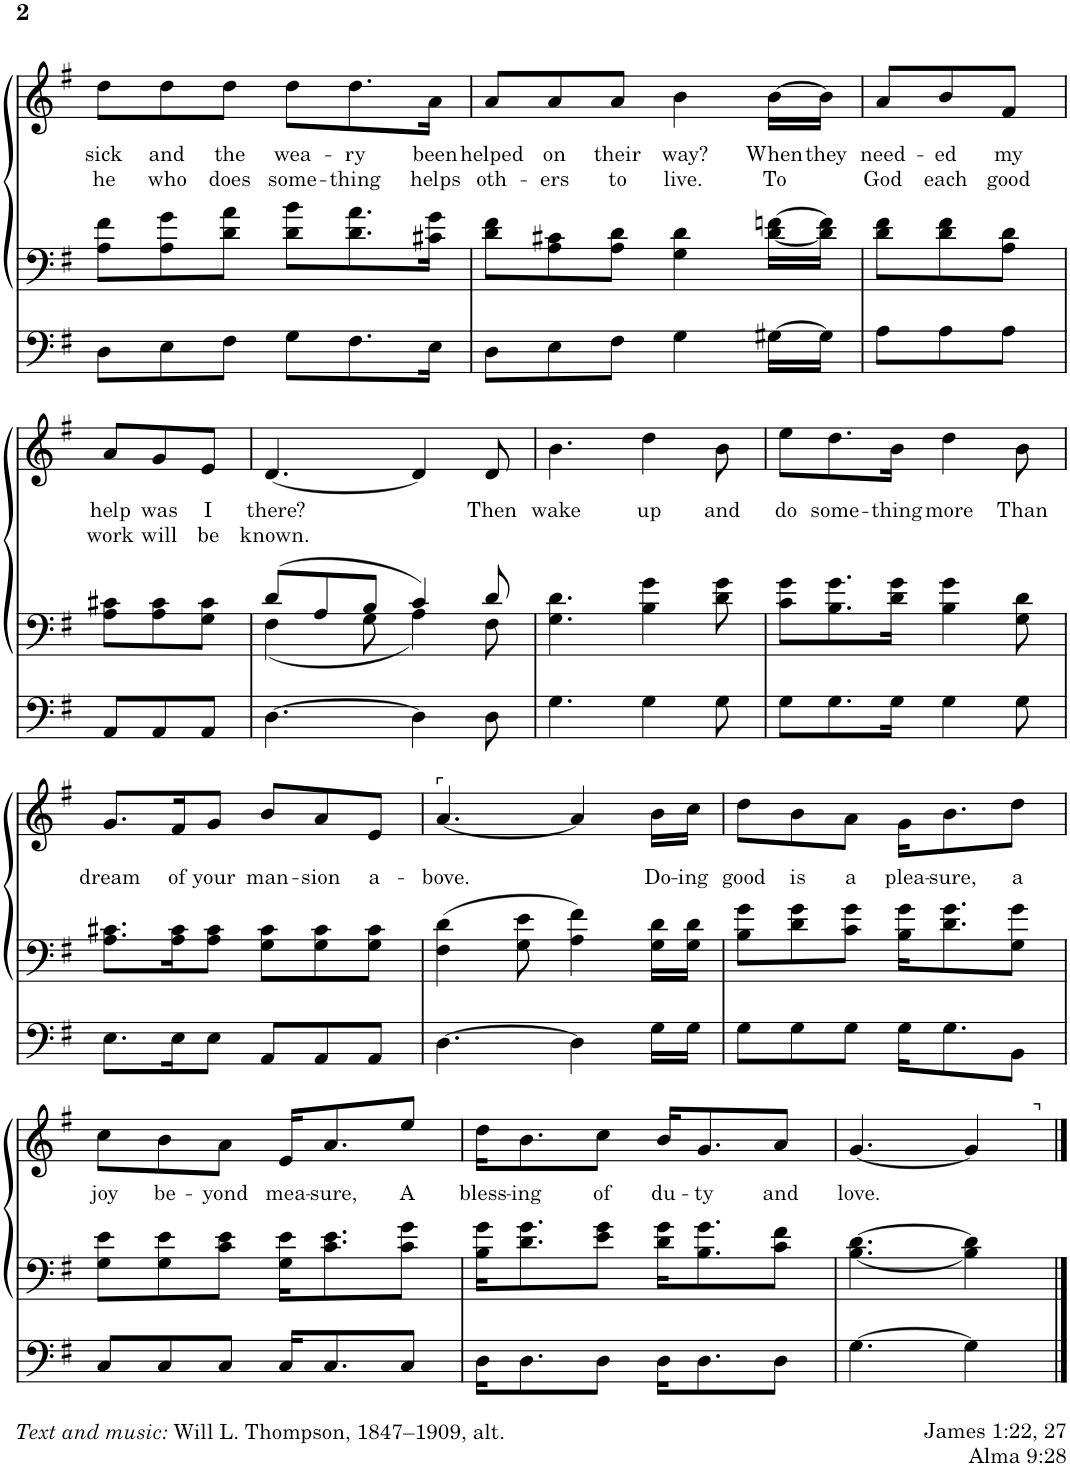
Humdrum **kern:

**kern	**kern	**kern	**text	**text
*part1	*part1	*part1	*part1	*part1
*staff3	*staff2	*staff1	*staff1	*staff1
*I"Organ	*	*	*	*
*I'Org.	*	*	*	*
!!LO:PB:g=z
*clefF4	*clefF4	*clefG2	*	*
*k[f#]	*k[f#]	*k[f#]	*	*
*M6/8	*M6/8	*M6/8	*	*
=14	=14	=14	=14	=14
!	!	!	!LO:LY:b	!LO:LY:b
8D\L	8A\ 8f#\L	8dd\L	sick	he
!	!	!	!LO:LY:b	!LO:LY:b
8E\	8A\ 8g\	8dd\	and	who
!	!	!	!LO:LY:b	!LO:LY:b
8F#\J	8d\ 8a\J	8dd\J	the	does
!	!	!	!LO:LY:b	!LO:LY:b
8G\L	8d\ 8b\L	8dd\L	wea-	some-
!	!	!	!LO:LY:b	!LO:LY:b
8.F#\	8.d\ 8.a\	8.dd\	-ry	-thing
!	!	!	!LO:LY:b	!LO:LY:b
16E\Jk	16c#X\ 16g\Jk	16a\Jk	been	helps
=15	=15	=15	=15	=15
!	!	!	!LO:LY:b	!LO:LY:b
8D\L	8d\ 8f#\L	8a/L	helped	oth-
!	!	!	!LO:LY:b	!LO:LY:b
8E\	8A\ 8c#X\	8a/	on	-ers
!	!	!	!LO:LY:b	!LO:LY:b
8F#\J	8A\ 8d\J	8a/J	their	to
!	!	!	!LO:LY:b	!LO:LY:b
4G\	4G\ 4d\	4b\	way?	live.
!	!	!	!LO:LY:b	!LO:LY:b
[16G#X\LL	[16d\ [16fn\LL	[16b\LL	When	To
!	!	!	!LO:LY:b	!
16G#\JJ]	16d\] 16f\]JJ	16b\JJ]	they	.
=16	=16	=16	=16	=16
!	!	!	!LO:LY:b	!LO:LY:b
8A\L	8d\ 8f#\L	8a/L	need-	God
!	!	!	!LO:LY:b	!LO:LY:b
8A\	8d\ 8f#\	8b/	-ed	each
!	!	!	!LO:LY:b	!LO:LY:b
8A\J	8A\ 8d\J	8f#/J	my	good
!!LO:LB:g=z
=17	=17	=17	=17	=17
!	!	!	!LO:LY:b	!LO:LY:b
8AA/L	8A\ 8c#X\L	8a/L	help	work
!	!	!	!LO:LY:b	!LO:LY:b
8AA/	8A\ 8c#\	8g/	was	will
!	!	!	!LO:LY:b	!LO:LY:b
8AA/J	8G\ 8c#\J	8e/J	I	be
=18	=18	=18	=18	=18
*	*^	*	*	*
!	!	!	!	!LO:LY:b	!LO:LY:b
[4.D\	8d/L	4F#\	[4.d/	there?	known.
.	8A/	.	.	.	.
.	8B/J	8G\	.	.	.
4D\]	4c/	4A\	4d/]	.	.
!	!	!	!	!LO:LY:b	!
8D\	8d/	8F#\	8d/	Then	.
=19	=19	=19	=19	=19	=19
!	!	!	!	!LO:LY:b	!
*	*v	*v	*	*	*
4.G\	4.G\ 4.d\	4.b\	wake	.
!	!	!	!LO:LY:b	!
4G\	4B\ 4g\	4dd\	up	.
!	!	!	!LO:LY:b	!
8G\	8d\ 8g\	8b\	and	.
=20	=20	=20	=20	=20
!	!	!	!LO:LY:b	!
8G\L	8c\ 8g\L	8ee\L	do	.
!	!	!	!LO:LY:b	!
8.G\	8.B\ 8.g\	8.dd\	some-	.
!	!	!	!LO:LY:b	!
16G\Jk	16d\ 16g\Jk	16b\Jk	-thing	.
!	!	!	!LO:LY:b	!
4G\	4B\ 4g\	4dd\	more	.
!	!	!	!LO:LY:b	!
8G\	8G\ 8d\	8b\	Than	.
!!LO:LB:g=z
=21	=21	=21	=21	=21
!	!	!	!LO:LY:b	!
8.E\L	8.A\ 8.c#X\L	8.g/L	dream	.
!	!	!	!LO:LY:b	!
16E\K	16A\ 16c#\K	16f#/K	of	.
!	!	!	!LO:LY:b	!
8E\J	8A\ 8c#\J	8g/J	your	.
!	!	!	!LO:LY:b	!
8AA/L	8G\ 8c#\L	8b/L	man-	.
!	!	!	!LO:LY:b	!
8AA/	8G\ 8c#\	8a/	-sion	.
!	!	!	!LO:LY:b	!
8AA/J	8G\ 8c#\J	8e/J	a-	.
=22	=22	=22	=22	=22
!	!	!LO:TX:a:t=⌜	!	!
!	!	!	!LO:LY:b	!
[4.D\	4F#\ 4d\	[4.a/	-bove.	.
.	8G\ 8e\	.	.	.
4D\]	4A\ 4f#\	4a/]	.	.
!	!	!	!LO:LY:b	!
16G\LL	16G\ 16d\LL	16b\LL	Do-	.
!	!	!	!LO:LY:b	!
16G\JJ	16G\ 16d\JJ	16cc\JJ	-ing	.
=23	=23	=23	=23	=23
!	!	!	!LO:LY:b	!
8G\L	8B\ 8g\L	8dd\L	good	.
!	!	!	!LO:LY:b	!
8G\	8d\ 8g\	8b\	is	.
!	!	!	!LO:LY:b	!
8G\J	8c\ 8g\J	8a\J	a	.
!	!	!	!LO:LY:b	!
16G\KL	16B\ 16g\KL	16g\KL	plea-	.
!	!	!	!LO:LY:b	!
8.G\	8.d\ 8.g\	8.b\	-sure,	.
!	!	!	!LO:LY:b	!
8BB\J	8G\ 8g\J	8dd\J	a	.
!!LO:LB:g=z
=24	=24	=24	=24	=24
!	!	!	!LO:LY:b	!
8C/L	8G\ 8e\L	8cc\L	joy	.
!	!	!	!LO:LY:b	!
8C/	8G\ 8e\	8b\	be-	.
!	!	!	!LO:LY:b	!
8C/J	8c\ 8e\J	8a\J	-yond	.
!	!	!	!LO:LY:b	!
16C/KL	16G\ 16e\KL	16e/KL	mea-	.
!	!	!	!LO:LY:b	!
8.C/	8.c\ 8.e\	8.a/	-sure,	.
!	!	!	!LO:LY:b	!
8C/J	8c\ 8g\J	8ee/J	A	.
=25	=25	=25	=25	=25
!	!	!	!LO:LY:b	!
16D\KL	16B\ 16g\KL	16dd\KL	bless-	.
!	!	!	!LO:LY:b	!
8.D\	8.d\ 8.g\	8.b\	-ing	.
!	!	!	!LO:LY:b	!
8D\J	8e\ 8g\J	8cc\J	of	.
!	!	!	!LO:LY:b	!
16D\KL	16d\ 16g\KL	16b/KL	du-	.
!	!	!	!LO:LY:b	!
8.D\	8.B\ 8.g\	8.g/	-ty	.
!	!	!	!LO:LY:b	!
8D\J	8c\ 8f#\J	8a/J	and	.
=26	=26	=26	=26	=26
!	!	!	!LO:LY:b	!
*	*	*^	*	*
[4.G\	[4.B\ [4.d\	[4.g/	2ryy	love.	.
4G\]	4B\] 4d\]	4g/]	.	.	.
.	.	.	16ryy	.	.
!	!	!	!LO:TX:a:t=⌝	!	!
.	.	.	16ryy	.	.
*	*	*v	*v	*	*
==	==	==	==	==
*-	*-	*-	*-	*-
